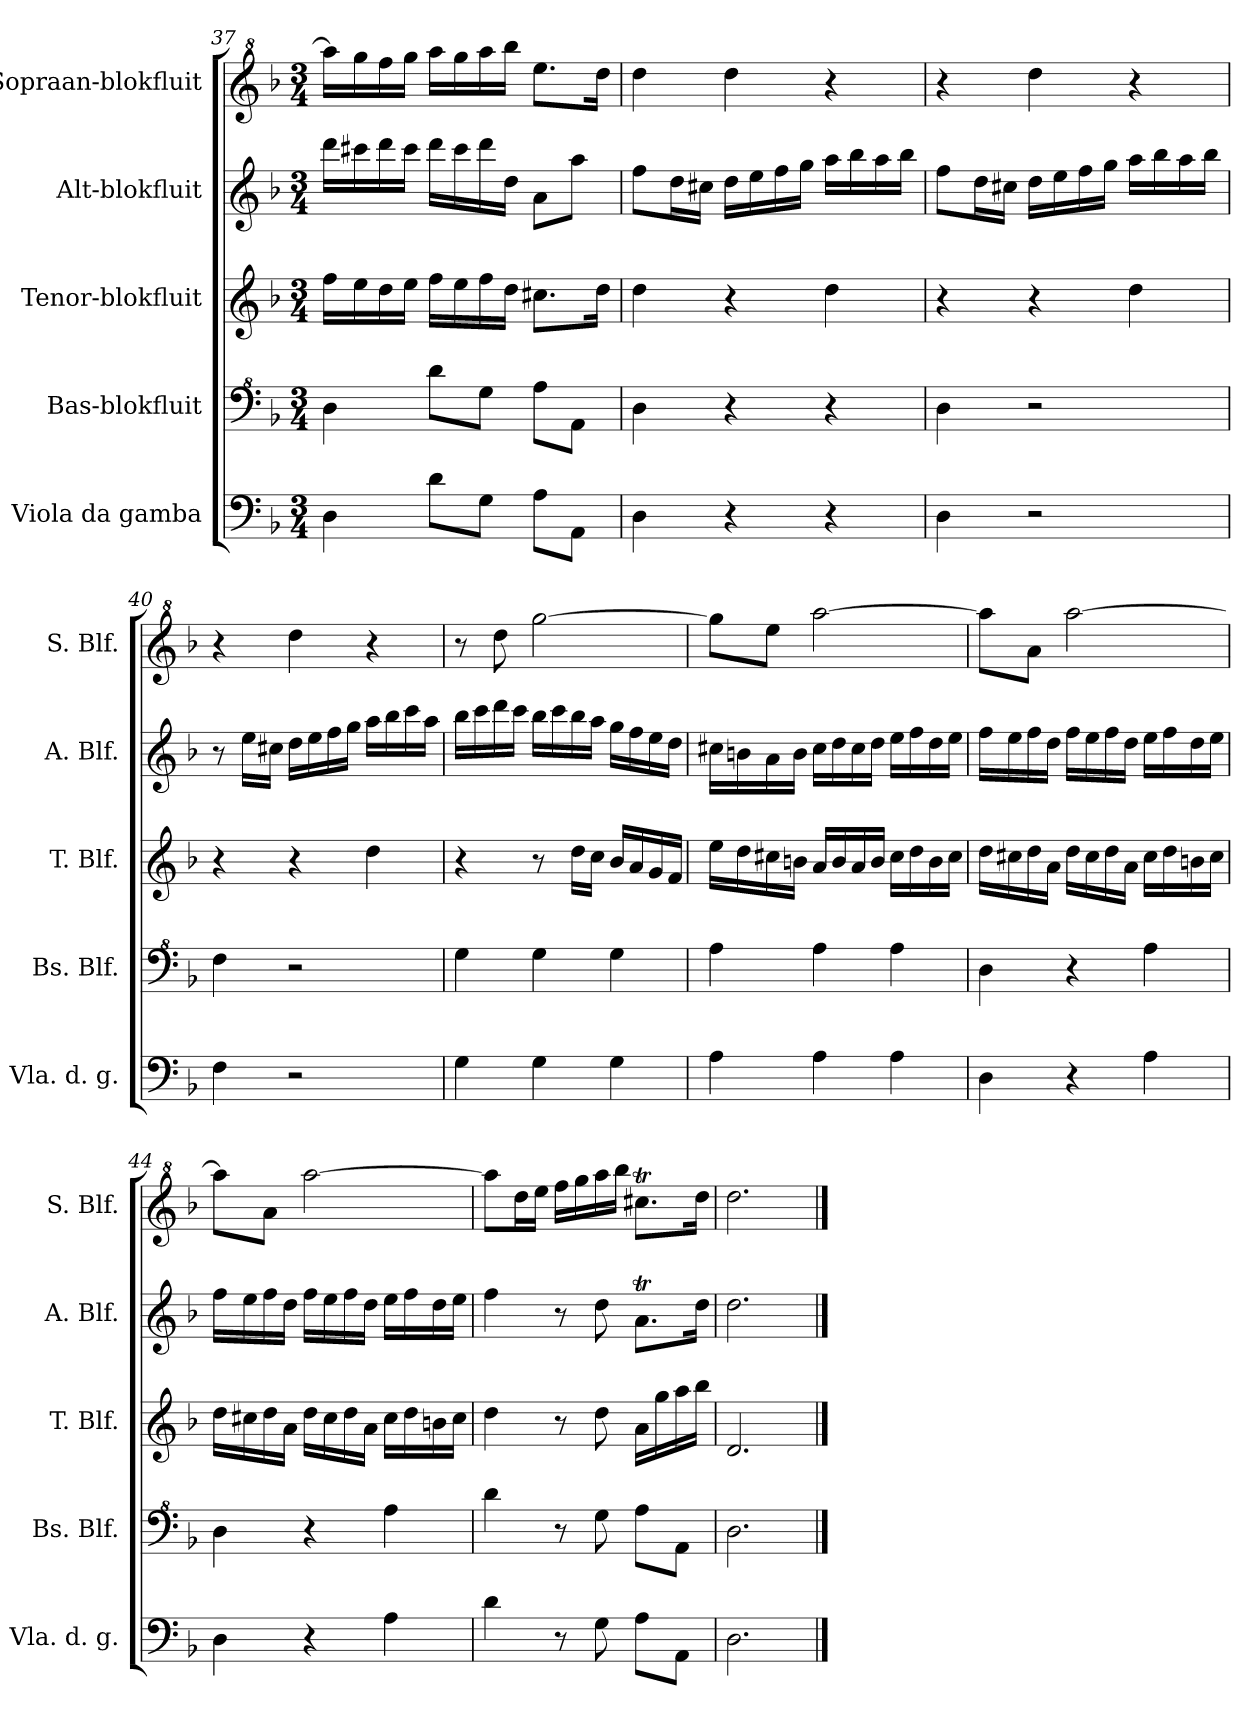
**kern	**kern	**kern	**kern	**kern
*part5	*part4	*part3	*part2	*part1
*staff5	*staff4	*staff3	*staff2	*staff1
*I"Viola da gamba	*I"Bas-blokfluit	*I"Tenor-blokfluit	*I"Alt-blokfluit	*I"Sopraan-blokfluit
*I'Vla. d. g.	*I'Bs. Blf.	*I'T. Blf.	*I'A. Blf.	*I'S. Blf.
!!LO:LB:g=z
*clefF4	*clefF^4	*clefG2	*clefG2	*clefG^2
*k[b-]	*k[b-]	*k[b-]	*k[b-]	*k[b-]
*M3/4	*M3/4	*M3/4	*M3/4	*M3/4
=37	=37	=37	=37	=37
4D\	4d\	16ff\LL	16ddd\LL	16aaa\LL]
.	.	16ee\	16ccc#X\	16ggg\
.	.	16dd\	16ddd\	16fff\
.	.	16ee\JJ	16ccc#\JJ	16ggg\JJ
8d\L	8dd\L	16ff\LL	16ddd\LL	16aaa\LL
.	.	16ee\	16ccc#\	16ggg\
8G\J	8g\J	16ff\	16ddd\	16aaa\
.	.	16dd\JJ	16dd\JJ	16bbb-\JJ
8A\L	8a\L	8.cc#X\L	8a\L	8.eee\L
8AA\J	8A\J	.	8aa\J	.
.	.	16dd\Jk	.	16ddd\Jk
=38	=38	=38	=38	=38
4D\	4d\	4dd\	8ff\L	4ddd\
.	.	.	16dd\L	.
.	.	.	16cc#X\JJ	.
4r	4r	4r	16dd\LL	4ddd\
.	.	.	16ee\	.
.	.	.	16ff\	.
.	.	.	16gg\JJ	.
4r	4r	4dd\	16aa\LL	4r
.	.	.	16bb-\	.
.	.	.	16aa\	.
.	.	.	16bb-\JJ	.
=39	=39	=39	=39	=39
4D\	4d\	4r	8ff\L	4r
.	.	.	16dd\L	.
.	.	.	16cc#X\JJ	.
2r	2r	4r	16dd\LL	4ddd\
.	.	.	16ee\	.
.	.	.	16ff\	.
.	.	.	16gg\JJ	.
.	.	4dd\	16aa\LL	4r
.	.	.	16bb-\	.
.	.	.	16aa\	.
.	.	.	16bb-\JJ	.
!!LO:LB:g=z
=40	=40	=40	=40	=40
4F\	4f\	4r	8r	4r
.	.	.	16ee\LL	.
.	.	.	16cc#X\JJ	.
2r	2r	4r	16dd\LL	4ddd\
.	.	.	16ee\	.
.	.	.	16ff\	.
.	.	.	16gg\JJ	.
.	.	4dd\	16aa\LL	4r
.	.	.	16bb-\	.
.	.	.	16ccc\	.
.	.	.	16aa\JJ	.
=41	=41	=41	=41	=41
4G\	4g\	4r	16bb-\LL	8r
.	.	.	16ccc\	.
.	.	.	16ddd\	8ddd\
.	.	.	16ccc\JJ	.
4G\	4g\	8r	16bb-\LL	[2ggg\
.	.	.	16ccc\	.
.	.	16dd\LL	16bb-\	.
.	.	16cc\JJ	16aa\JJ	.
4G\	4g\	16b-/LL	16gg\LL	.
.	.	16a/	16ff\	.
.	.	16g/	16ee\	.
.	.	16f/JJ	16dd\JJ	.
=42	=42	=42	=42	=42
4A\	4a\	16ee\LL	16cc#X\LL	8ggg\L]
.	.	16dd\	16bn\	.
.	.	16cc#X\	16a\	8eee\J
.	.	16bn\JJ	16b\JJ	.
4A\	4a\	16a/LL	16cc#\LL	[2aaa\
.	.	16b/	16dd\	.
.	.	16a/	16cc#\	.
.	.	16b/JJ	16dd\JJ	.
4A\	4a\	16cc#\LL	16ee\LL	.
.	.	16dd\	16ff\	.
.	.	16b\	16dd\	.
.	.	16cc#\JJ	16ee\JJ	.
!!LO:PB:g=z
=43	=43	=43	=43	=43
4D\	4d\	16dd\LL	16ff\LL	8aaa\L]
.	.	16cc#X\	16ee\	.
.	.	16dd\	16ff\	8aa\J
.	.	16a\JJ	16dd\JJ	.
4r	4r	16dd\LL	16ff\LL	[2aaa\
.	.	16cc#\	16ee\	.
.	.	16dd\	16ff\	.
.	.	16a\JJ	16dd\JJ	.
4A\	4a\	16cc#\LL	16ee\LL	.
.	.	16dd\	16ff\	.
.	.	16bn\	16dd\	.
.	.	16cc#\JJ	16ee\JJ	.
=44	=44	=44	=44	=44
4D\	4d\	16dd\LL	16ff\LL	8aaa\L]
.	.	16cc#X\	16ee\	.
.	.	16dd\	16ff\	8aa\J
.	.	16a\JJ	16dd\JJ	.
4r	4r	16dd\LL	16ff\LL	[2aaa\
.	.	16cc#\	16ee\	.
.	.	16dd\	16ff\	.
.	.	16a\JJ	16dd\JJ	.
4A\	4a\	16cc#\LL	16ee\LL	.
.	.	16dd\	16ff\	.
.	.	16bn\	16dd\	.
.	.	16cc#\JJ	16ee\JJ	.
=45	=45	=45	=45	=45
4d\	4dd\	4dd\	4ff\	8aaa\L]
.	.	.	.	16ddd\L
.	.	.	.	16eee\JJ
8r	8r	8r	8r	16fff\LL
.	.	.	.	16ggg\
8G\	8g\	8dd\	8dd\	16aaa\
.	.	.	.	16bbb-\JJ
8A\L	8a\L	16a\LL	8.at\L	8.ccc#Xt\L
.	.	16gg\	.	.
8AA\J	8A\J	16aa\	.	.
.	.	16bb-\JJ	16dd\Jk	16ddd\Jk
=46	=46	=46	=46	=46
2.D\	2.d\	2.d/	2.dd\	2.ddd\
==	==	==	==	==
*-	*-	*-	*-	*-
